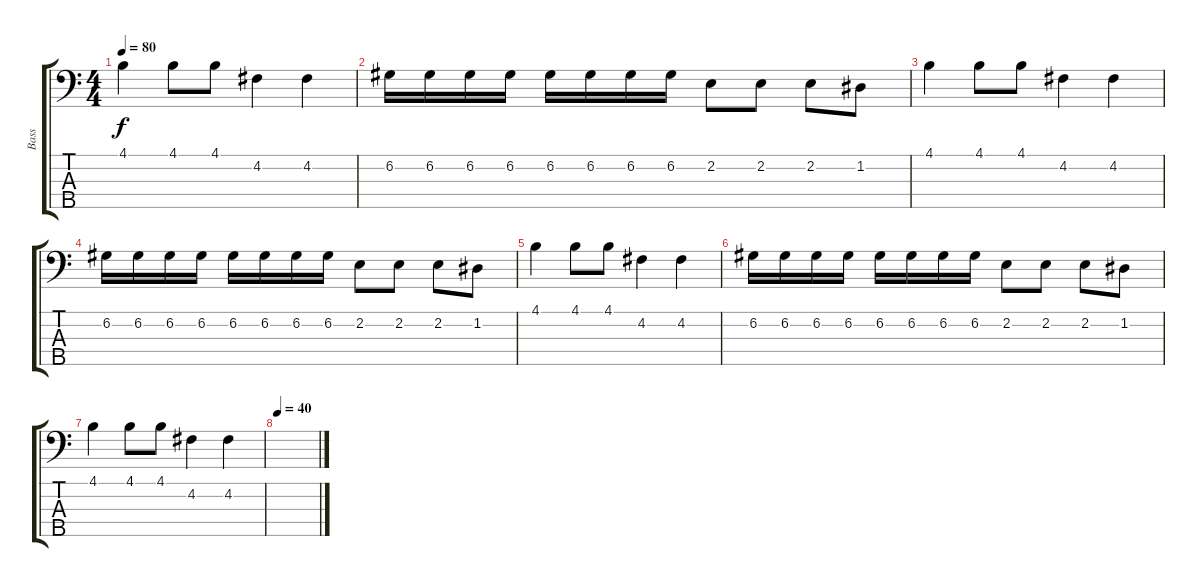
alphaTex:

\track ("Bass" "Bass") {instrument electricbassfinger}
\staff {score tabs}
\tuning (G2 D2 A1 E1 B0) {hide}
\ts (4 4)
\tempo 80
\clef f4
\ks c
4.1.4{dy f} 4.1.8 4.1.8 4.2.4 4.2.4 |
6.2.16 6.2.16 6.2.16 6.2.16 6.2.16 6.2.16 6.2.16 6.2.16 2.2.8 2.2.8 2.2.8 1.2.8 |
4.1.4 4.1.8 4.1.8 4.2.4 4.2.4 |
6.2.16 6.2.16 6.2.16 6.2.16 6.2.16 6.2.16 6.2.16 6.2.16 2.2.8 2.2.8 2.2.8 1.2.8 |
4.1.4 4.1.8 4.1.8 4.2.4 4.2.4 |
6.2.16 6.2.16 6.2.16 6.2.16 6.2.16 6.2.16 6.2.16 6.2.16 2.2.8 2.2.8 2.2.8 1.2.8 |
4.1.4 4.1.8 4.1.8 4.2.4 4.2.4 |
\tempo 40
